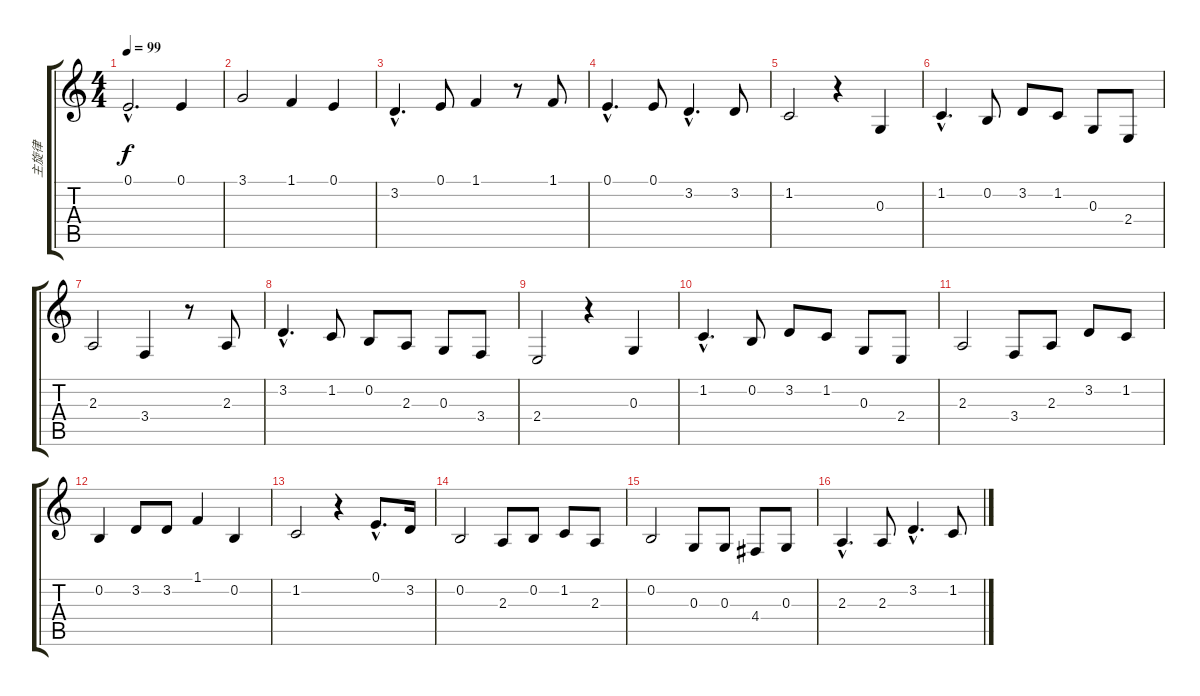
\track ("主旋律" "主旋律") {instrument stringensemble1}
\staff {score tabs}
\tuning (E4 B3 G3 D3 A2 E2) {hide}
\ts (4 4)
\tempo 99
\clef g2
\ks c
0.1{hac}.2{d dy f} 0.1.4 |
3.1.2 1.1.4 0.1.4 |
3.2{hac}.4{d} 0.1.8 1.1.4 r.8 1.1.8 |
0.1{hac}.4{d} 0.1.8 3.2{hac}.4{d} 3.2.8 |
1.2.2 r.4 0.3.4 |
1.2{hac}.4{d} 0.2.8 3.2.8 1.2.8 0.3.8 2.4.8 |
2.3.2 3.4.4 r.8 2.3.8 |
3.2{hac}.4{d} 1.2.8 0.2.8 2.3.8 0.3.8 3.4.8 |
2.4.2 r.4 0.3.4 |
1.2{hac}.4{d} 0.2.8 3.2.8 1.2.8 0.3.8 2.4.8 |
2.3.2 3.4.8 2.3.8 3.2.8 1.2.8 |
0.2.4 3.2.8 3.2.8 1.1.4 0.2.4 |
1.2.2 r.4 0.1{hac}.8{d} 3.2.16 |
0.2.2 2.3.8 0.2.8 1.2.8 2.3.8 |
0.2.2 0.3.8 0.3.8 4.4.8 0.3.8 |
2.3{hac}.4{d} 2.3.8 3.2{hac}.4{d} 1.2.8
